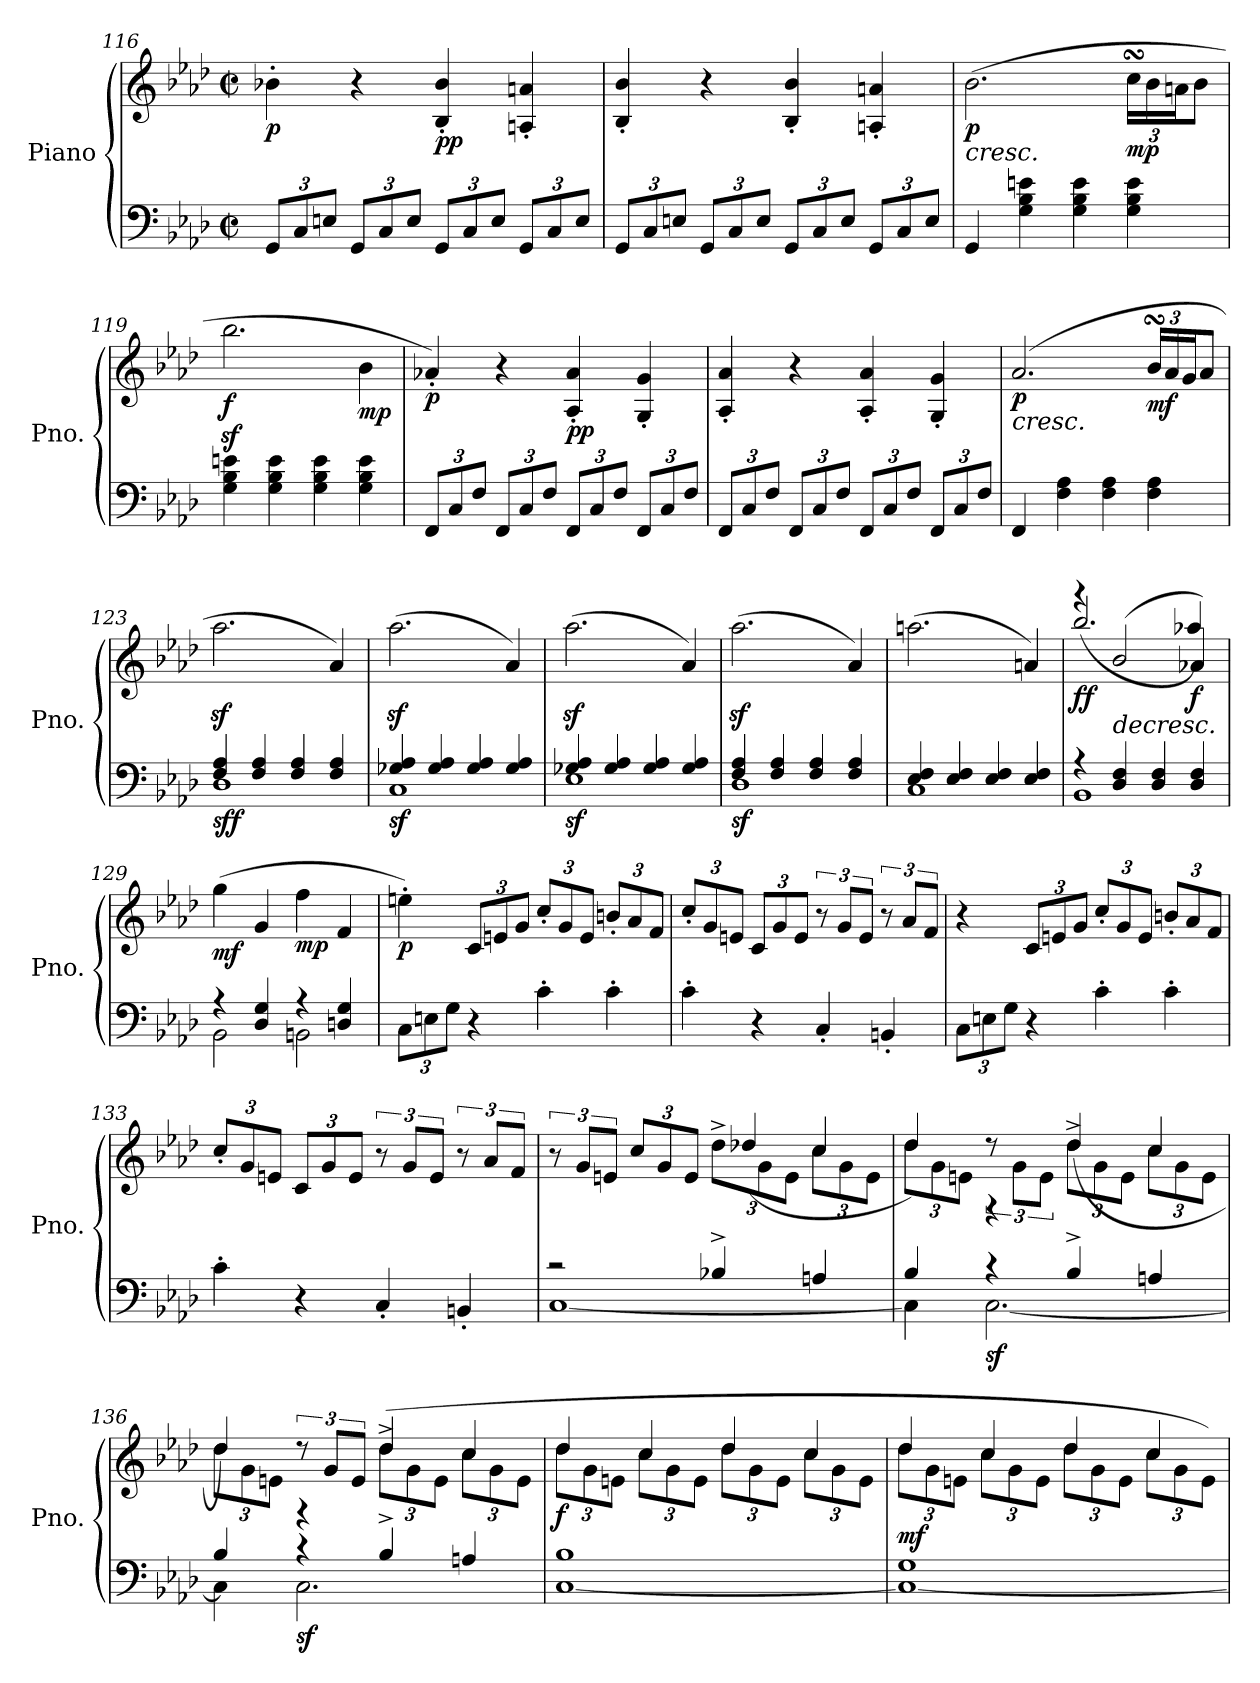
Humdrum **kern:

**kern	**kern	**dynam
*part1	*part1	*part1
*staff2	*staff1	*staff1/2
*I"Piano	*	*
*I'Pno.	*	*
*clefF4	*clefG2	*
*k[b-e-a-d-]	*k[b-e-a-d-]	*
*M2/2	*M2/2	*
*met(c|)	*met(c|)	*
*Xbrackettup	*	*
=116	=116	=116
!	!	!LO:DY:b
12GG/L	4b-X'\	p
12C/	.	.
12En/J	.	.
12GG/L	4r	.
12C/	.	.
12E/J	.	.
!	!	!LO:DY:b
12GG/L	4B-/' 4b-/'	pp
12C/	.	.
12E/J	.	.
12GG/L	4An/' 4an/'	.
12C/	.	.
12E/J	.	.
!!LO:LB:g=z
=117	=117	=117
12GG/L	4B-/' 4b-/'	.
12C/	.	.
12En/J	.	.
12GG/L	4r	.
12C/	.	.
12E/J	.	.
12GG/L	4B-/' 4b-/'	.
12C/	.	.
12E/J	.	.
12GG/L	4An/' 4an/'	.
12C/	.	.
12E/J	.	.
=118	=118	=118
!	!	!LO:HP:b
!	!	!LO:DY:n=1:b
4GG/	(>2.b-\	< p
4G\ 4B-\ 4en\	.	.
4G\ 4B-\ 4e\	.	.
*	*Xbrackettup	*
!	!	!LO:DY:n=2:b
4G\ 4B-\ 4e\	24ccsSsS\LL	mp
.	24b-\	.
.	24an\J	.
.	8b-\J	.
.	.	[
=119	=119	=119
!	!	!LO:DY:b
4G\ 4B-\ 4en\	2.bb-z<\	f
4G\ 4B-\ 4e\	.	.
4G\ 4B-\ 4e\	.	.
!	!	!LO:DY:b
4G\ 4B-\ 4e\	4b-\	mp
=120	=120	=120
!	!	!LO:DY:b
12FF/L	4a-X'/)	p
12C/	.	.
12F/J	.	.
12FF/L	4r	.
12C/	.	.
12F/J	.	.
!	!	!LO:DY:b
12FF/L	4A-/' 4a-/'	pp
12C/	.	.
12F/J	.	.
12FF/L	4G/' 4g/'	.
12C/	.	.
12F/J	.	.
!!LO:PB:g=z
=121	=121	=121
12FF/L	4A-/' 4a-/'	.
12C/	.	.
12F/J	.	.
12FF/L	4r	.
12C/	.	.
12F/J	.	.
12FF/L	4A-/' 4a-/'	.
12C/	.	.
12F/J	.	.
12FF/L	4G/' 4g/'	.
12C/	.	.
12F/J	.	.
=122	=122	=122
!	!	!LO:HP:b
!	!	!LO:DY:n=1:b
4FF/	(>2.a-/	< p
4F\ 4A-\	.	.
4F\ 4A-\	.	.
!	!	!LO:DY:n=2:b
4F\ 4A-\	24b-sSSS/LL	mf
.	24a-/	.
.	24g/J	.
.	8a-/J	.
.	.	[
=123	=123	=123
*^	*	*
!	!	!	!LO:DY:b=2
!	!	!	!LO:DY:n=1:b
4F/ 4A-/	1D-	2.aa-z<\	sf f
4F/ 4A-/	.	.	.
4F/ 4A-/	.	.	.
4F/ 4A-/	.	4a-/)	.
=124	=124	=124	=124
!	!	!	!LO:DY:b=2
4G-X/ 4A-/	1C	(>2.aa-z<\	sf
4G-/ 4A-/	.	.	.
4G-/ 4A-/	.	.	.
4G-/ 4A-/	.	4a-/)	.
=125	=125	=125	=125
!	!	!	!LO:DY:b=2
4G-X/ 4A-/	1E-	(>2.aa-z<\	sf
4G-/ 4A-/	.	.	.
4G-/ 4A-/	.	.	.
4G-/ 4A-/	.	4a-/)	.
=126	=126	=126	=126
!	!	!	!LO:DY:b=2
4F/ 4A-/	1D-	(>2.aa-z<\	sf
4F/ 4A-/	.	.	.
4F/ 4A-/	.	.	.
4F/ 4A-/	.	4a-/)	.
!!LO:LB:g=z
=127	=127	=127	=127
4E-/ 4F/	1C	(>2.aan\	.
4E-/ 4F/	.	.	.
4E-/ 4F/	.	.	.
4E-/ 4F/	.	4an/)	.
=128	=128	=128	=128
*	*	*^	*
!	!	!	!	!LO:DY:b
4r	1BB-	4r	(>2.bb-/	ff
!	!	!	!	!LO:HP:b
4D-/ 4F/	.	(<2b-/	.	>
4D-/ 4F/	.	.	.	.
!	!	!	!	!LO:DY:b
4D-/ 4F/	.	4a-X/)	4aa-X/)	f
=129	=129	=129	=129	=129
!	!	!	!	!LO:DY:b
*	*	*v	*v	*
4r	2BB-\	(>4gg\	mf
4D-/ 4G/	.	4g/	.
!	!	!	!LO:DY:b
4r	2BBn\	4ff\	mp
4Dn/ 4G/	.	4f/	.
*v	*v	*	*
.	.	]
=130	=130	=130
!	!	!LO:DY:b
12C\L	4een'\)	p
12En\	.	.
12G\J	.	.
4r	12c/L	.
.	12en/	.
.	12g/J	.
4c'\	12cc'/L	.
.	12g/	.
.	12e/J	.
4c'\	12bn'/L	.
.	12a-/	.
.	12f/J	.
=131	=131	=131
4c'\	12cc'/L	.
.	12g/	.
.	12en/J	.
4r	12c/L	.
.	12g/	.
.	12e/J	.
*	*brackettup	*
4C'/	12r	.
.	12g/L	.
.	12e/J	.
4BBn'/	12r	.
.	12a-/L	.
.	12f/J	.
!!LO:LB:g=z
=132	=132	=132
12C\L	4r	.
12En\	.	.
12G\J	.	.
*	*Xbrackettup	*
4r	12c/L	.
.	12en/	.
.	12g/J	.
4c'\	12cc'/L	.
.	12g/	.
.	12e/J	.
4c'\	12bn'/L	.
.	12a-/	.
.	12f/J	.
=133	=133	=133
4c'\	12cc'/L	.
.	12g/	.
.	12en/J	.
4r	12c/L	.
.	12g/	.
.	12e/J	.
*	*brackettup	*
4C'/	12r	.
.	12g/L	.
.	12e/J	.
4BBn'/	12r	.
.	12a-/L	.
.	12f/J	.
=134	=134	=134
*^	*^	*
2r	[1C	12r	2ryy	.
.	.	12g/L	.	.
.	.	12en/J	.	.
*	*	*Xbrackettup	*	*
.	.	12cc/L	.	.
.	.	12g/	.	.
.	.	12e/J	.	.
4B-X^/	.	12dd-^\L	(>4dd-X/	.
.	.	12g\	.	.
.	.	12e\J	.	.
4An/	.	12cc\L	4cc/	.
.	.	12g\	.	.
.	.	12e\J	.	.
!!LO:LB:g=z	!!
=135	=135	=135	=135	=135
4B-/	4C\]	12dd-\L	4dd-/)	.
.	.	12g\	.	.
.	.	12en\J	.	.
*	*	*brackettup	*	*
!	!	!	!	!LO:DY:b=2
4r	[2.C\	12r	4r	sf
.	.	12g\L	.	.
.	.	12e\J	.	.
*	*	*Xbrackettup	*	*
4B-^/	.	12dd-^\L	(>4dd-/	.
.	.	12g\	.	.
.	.	12e\J	.	.
4An/	.	12cc\L	4cc/	.
.	.	12g\	.	.
.	.	12e\J	.	.
=136	=136	=136	=136	=136
4B-/	4C\]	12dd-\L	4dd-/)	.
.	.	12g\	.	.
.	.	12en\J	.	.
*	*	*brackettup	*	*
!	!	!	!	!LO:DY:b=2
4r	2.C\	12r	4r	sf
.	.	12g/L	.	.
.	.	12e/J	.	.
*	*	*Xbrackettup	*	*
4B-^/	.	(>12dd-^\L	4dd-/	.
.	.	12g\	.	.
.	.	12e\J	.	.
4An/	.	12cc\L	4cc/	.
.	.	12g\	.	.
.	.	12e\J	.	.
=137	=137	=137	=137	=137
!	!	!	!	!LO:DY:b
1B-	[1C	12dd-\L	4dd-/	f
.	.	12g\	.	.
.	.	12en\J	.	.
.	.	12cc\L	4cc/	.
.	.	12g\	.	.
.	.	12e\J	.	.
.	.	12dd-\L	4dd-/	.
.	.	12g\	.	.
.	.	12e\J	.	.
.	.	12cc\L	4cc/	.
.	.	12g\	.	.
.	.	12e\J	.	.
!!LO:LB:g=z	!!
=138	=138	=138	=138	=138
!	!	!	!	!LO:DY:b
1G	1C_	12dd-\L	4dd-/	mf
.	.	12g\	.	.
.	.	12en\J	.	.
.	.	12cc\L	4cc/	.
.	.	12g\	.	.
.	.	12e\J	.	.
.	.	12dd-\L	4dd-/	.
.	.	12g\	.	.
.	.	12e\J	.	.
.	.	12cc\L	4cc/	.
.	.	12g\	.	.
.	.	12e\J)	.	.
*v	*v	*	*	*
*	*v	*v	*
=	=	=
*-	*-	*-
